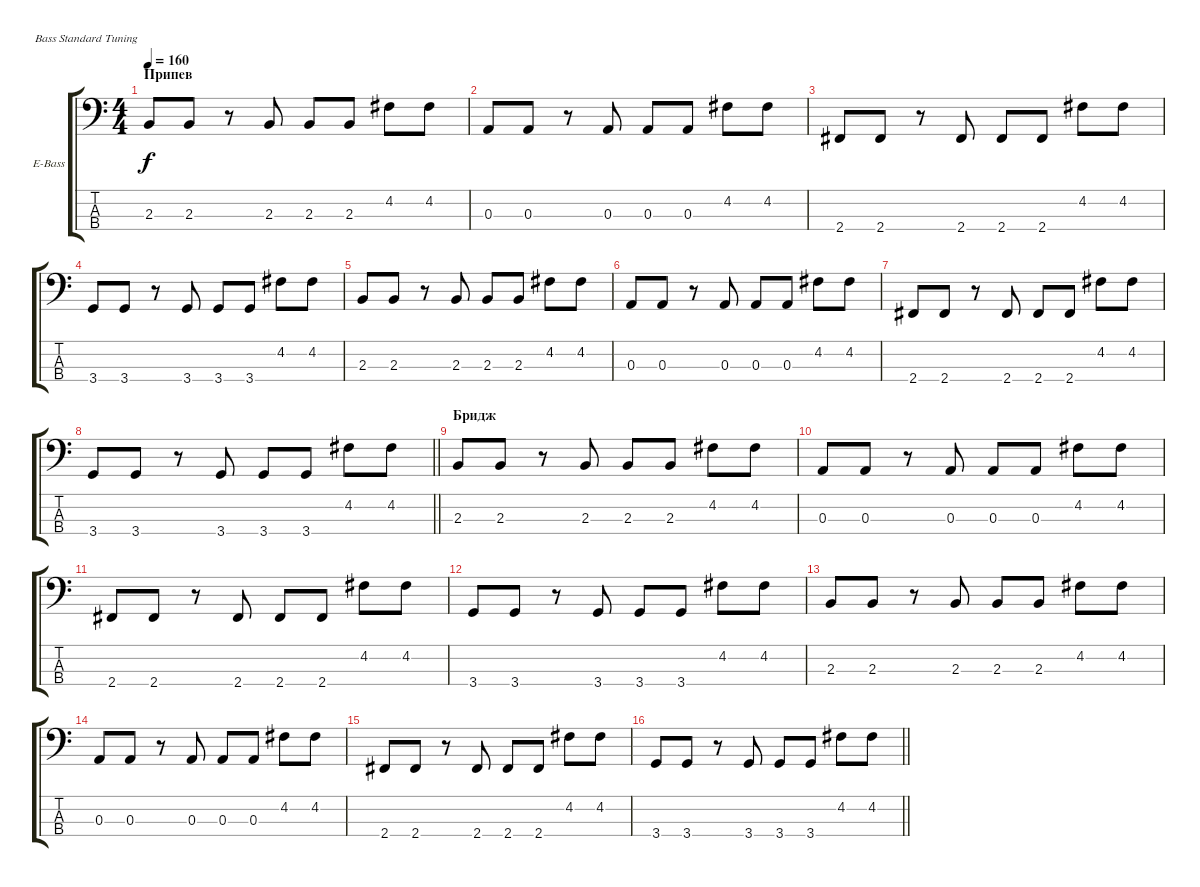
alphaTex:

\bracketExtendMode groupsimilarinstruments
\firstSystemTrackNameOrientation horizontal
\otherSystemsTrackNameOrientation horizontal
\track ("Бас гитара" "E-Bass") {instrument electricbassfinger}
\staff {score tabs}
\tuning (G2 D2 A1 E1)
\ts (4 4)
\section ("" "Припев")
\tempo 160
\clef f4
\ks c
2.3.8{dy f} 2.3.8 r.8 2.3.8 2.3.8 2.3.8 4.2.8 4.2.8 |
0.3.8 0.3.8 r.8 0.3.8 0.3.8 0.3.8 4.2.8 4.2.8 |
2.4.8 2.4.8 r.8 2.4.8 2.4.8 2.4.8 4.2.8 4.2.8 |
3.4.8 3.4.8 r.8 3.4.8 3.4.8 3.4.8 4.2.8 4.2.8 |
2.3.8 2.3.8 r.8 2.3.8 2.3.8 2.3.8 4.2.8 4.2.8 |
0.3.8 0.3.8 r.8 0.3.8 0.3.8 0.3.8 4.2.8 4.2.8 |
2.4.8 2.4.8 r.8 2.4.8 2.4.8 2.4.8 4.2.8 4.2.8 |
\barLineRight lightlight
3.4.8 3.4.8 r.8 3.4.8 3.4.8 3.4.8 4.2.8 4.2.8 |
\section ("" "Бридж")
2.3.8 2.3.8 r.8 2.3.8 2.3.8 2.3.8 4.2.8 4.2.8 |
0.3.8 0.3.8 r.8 0.3.8 0.3.8 0.3.8 4.2.8 4.2.8 |
2.4.8 2.4.8 r.8 2.4.8 2.4.8 2.4.8 4.2.8 4.2.8 |
3.4.8 3.4.8 r.8 3.4.8 3.4.8 3.4.8 4.2.8 4.2.8 |
2.3.8 2.3.8 r.8 2.3.8 2.3.8 2.3.8 4.2.8 4.2.8 |
0.3.8 0.3.8 r.8 0.3.8 0.3.8 0.3.8 4.2.8 4.2.8 |
2.4.8 2.4.8 r.8 2.4.8 2.4.8 2.4.8 4.2.8 4.2.8 |
\barLineRight lightlight
3.4.8 3.4.8 r.8 3.4.8 3.4.8 3.4.8 4.2.8 4.2.8
